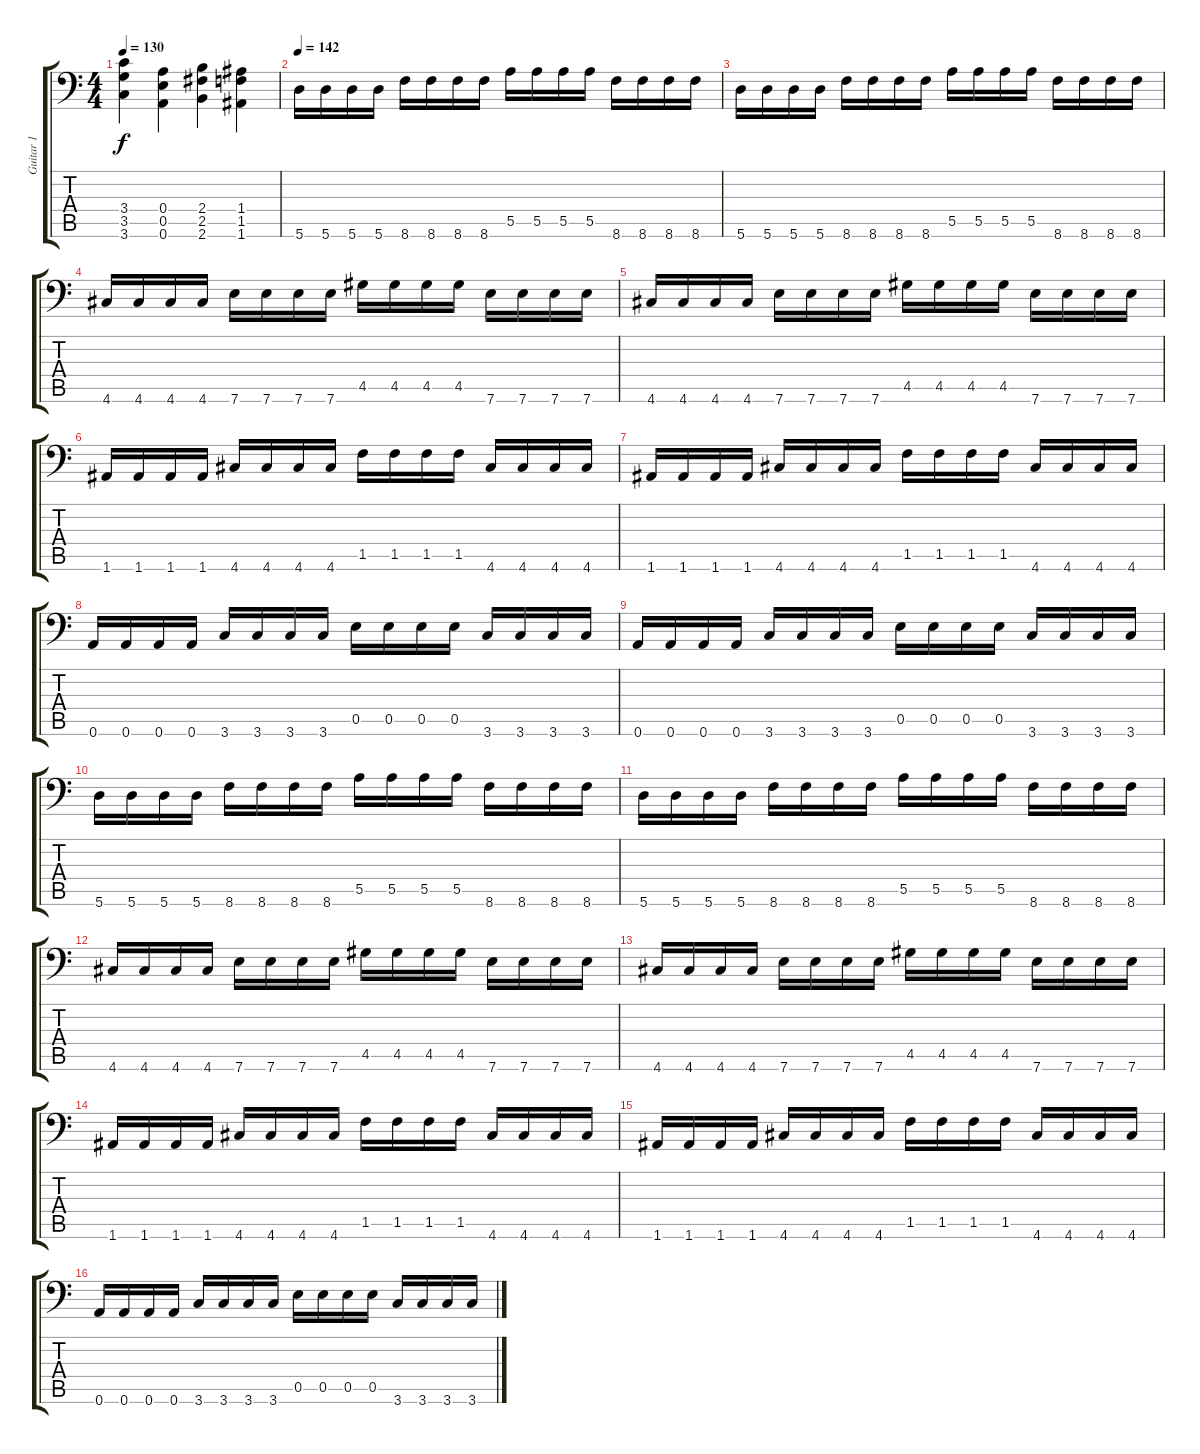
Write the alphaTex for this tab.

\track ("Guitar 1" "Guitar 1") {instrument distortionguitar}
\staff {score tabs}
\tuning (B3 Gb3 D3 A2 E2 A1) {hide}
\ts (4 4)
\tempo 130
\clef f4
\ks c
(3.4 3.5 3.6).4{dy f} (0.4 0.5 0.6).4 (2.4 2.5 2.6).4 (1.4 1.5 1.6).4 |
\tempo 142
5.6.16 5.6.16 5.6.16 5.6.16 8.6.16 8.6.16 8.6.16 8.6.16 5.5.16 5.5.16 5.5.16 5.5.16 8.6.16 8.6.16 8.6.16 8.6.16 |
5.6.16 5.6.16 5.6.16 5.6.16 8.6.16 8.6.16 8.6.16 8.6.16 5.5.16 5.5.16 5.5.16 5.5.16 8.6.16 8.6.16 8.6.16 8.6.16 |
4.6.16 4.6.16 4.6.16 4.6.16 7.6.16 7.6.16 7.6.16 7.6.16 4.5.16 4.5.16 4.5.16 4.5.16 7.6.16 7.6.16 7.6.16 7.6.16 |
4.6.16 4.6.16 4.6.16 4.6.16 7.6.16 7.6.16 7.6.16 7.6.16 4.5.16 4.5.16 4.5.16 4.5.16 7.6.16 7.6.16 7.6.16 7.6.16 |
1.6.16 1.6.16 1.6.16 1.6.16 4.6.16 4.6.16 4.6.16 4.6.16 1.5.16 1.5.16 1.5.16 1.5.16 4.6.16 4.6.16 4.6.16 4.6.16 |
1.6.16 1.6.16 1.6.16 1.6.16 4.6.16 4.6.16 4.6.16 4.6.16 1.5.16 1.5.16 1.5.16 1.5.16 4.6.16 4.6.16 4.6.16 4.6.16 |
0.6.16 0.6.16 0.6.16 0.6.16 3.6.16 3.6.16 3.6.16 3.6.16 0.5.16 0.5.16 0.5.16 0.5.16 3.6.16 3.6.16 3.6.16 3.6.16 |
0.6.16 0.6.16 0.6.16 0.6.16 3.6.16 3.6.16 3.6.16 3.6.16 0.5.16 0.5.16 0.5.16 0.5.16 3.6.16 3.6.16 3.6.16 3.6.16 |
5.6.16 5.6.16 5.6.16 5.6.16 8.6.16 8.6.16 8.6.16 8.6.16 5.5.16 5.5.16 5.5.16 5.5.16 8.6.16 8.6.16 8.6.16 8.6.16 |
5.6.16 5.6.16 5.6.16 5.6.16 8.6.16 8.6.16 8.6.16 8.6.16 5.5.16 5.5.16 5.5.16 5.5.16 8.6.16 8.6.16 8.6.16 8.6.16 |
4.6.16 4.6.16 4.6.16 4.6.16 7.6.16 7.6.16 7.6.16 7.6.16 4.5.16 4.5.16 4.5.16 4.5.16 7.6.16 7.6.16 7.6.16 7.6.16 |
4.6.16 4.6.16 4.6.16 4.6.16 7.6.16 7.6.16 7.6.16 7.6.16 4.5.16 4.5.16 4.5.16 4.5.16 7.6.16 7.6.16 7.6.16 7.6.16 |
1.6.16 1.6.16 1.6.16 1.6.16 4.6.16 4.6.16 4.6.16 4.6.16 1.5.16 1.5.16 1.5.16 1.5.16 4.6.16 4.6.16 4.6.16 4.6.16 |
1.6.16 1.6.16 1.6.16 1.6.16 4.6.16 4.6.16 4.6.16 4.6.16 1.5.16 1.5.16 1.5.16 1.5.16 4.6.16 4.6.16 4.6.16 4.6.16 |
0.6.16 0.6.16 0.6.16 0.6.16 3.6.16 3.6.16 3.6.16 3.6.16 0.5.16 0.5.16 0.5.16 0.5.16 3.6.16 3.6.16 3.6.16 3.6.16
